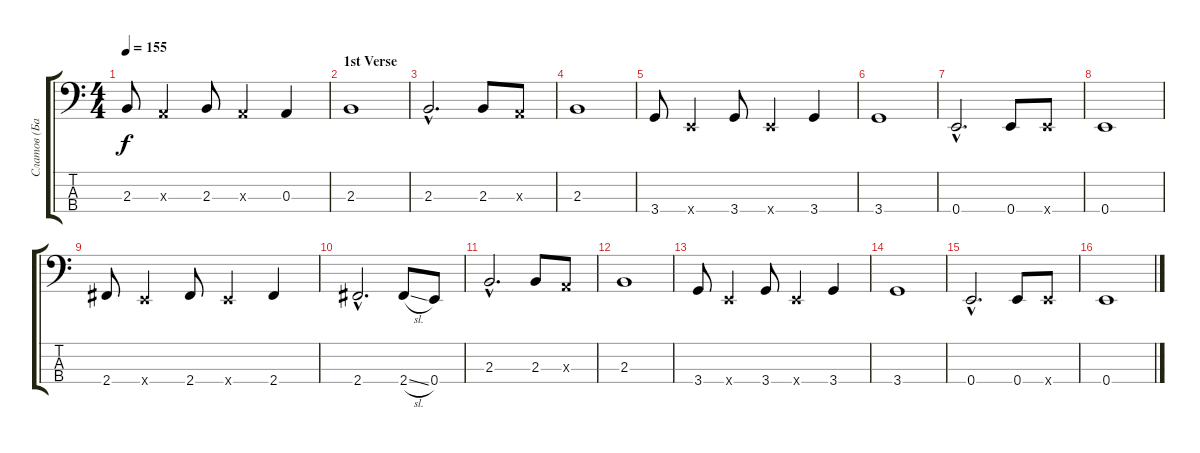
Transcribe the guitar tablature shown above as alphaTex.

\track ("Слатов (Бас)" "Слатов (Ба") {instrument electricbassfinger}
\staff {score tabs}
\tuning (G2 D2 A1 E1) {hide}
\ts (4 4)
\tempo 155
\clef f4
\ks c
2.3.8{dy f} 0.3{x}.4 2.3.8 0.3{x}.4 0.3.4 |
\section ("" "1st Verse")
2.3.1 |
2.3{hac}.2{d} 2.3.8 0.3{x}.8 |
2.3.1 |
3.4.8 0.4{x}.4 3.4.8 0.4{x}.4 3.4.4 |
3.4.1 |
0.4{hac}.2{d} 0.4.8 0.4{x}.8 |
0.4.1 |
2.4.8 0.4{x}.4 2.4.8 0.4{x}.4 2.4.4 |
2.4{hac}.2{d} 2.4{sl}.8 0.4.8 |
2.3{hac}.2{d} 2.3.8 0.3{x}.8 |
2.3.1 |
3.4.8 0.4{x}.4 3.4.8 0.4{x}.4 3.4.4 |
3.4.1 |
0.4{hac}.2{d} 0.4.8 0.4{x}.8 |
0.4.1
